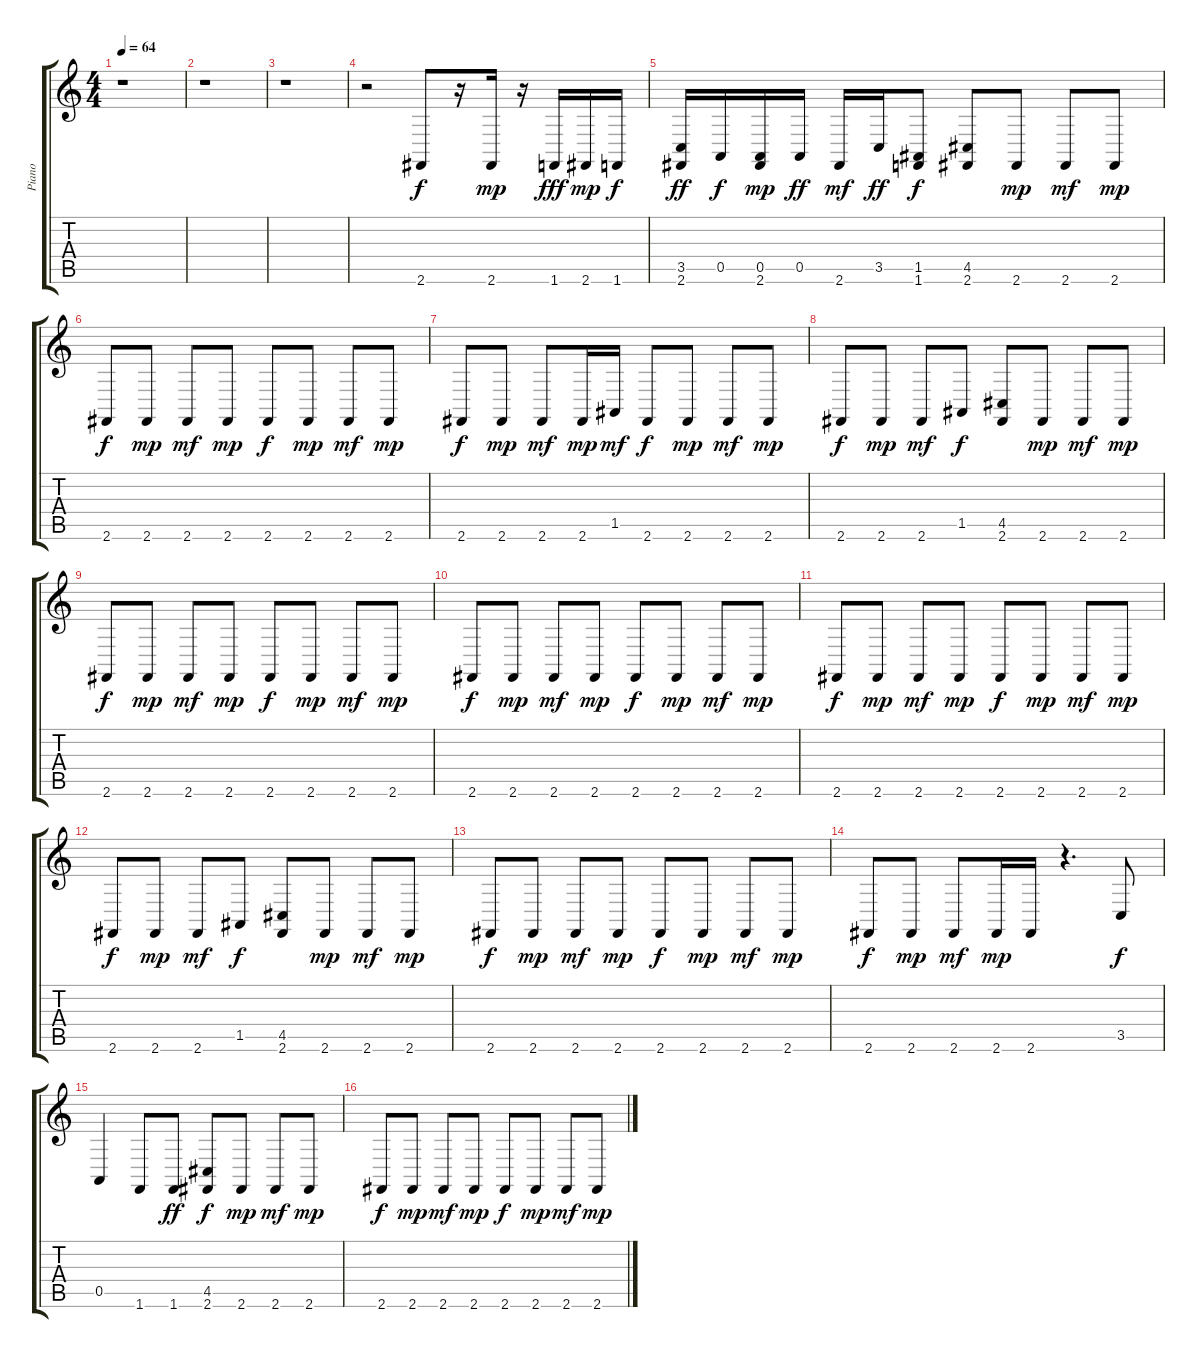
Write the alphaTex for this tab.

\track ("Piano" "Piano") {instrument acousticgrandpiano}
\staff {score tabs}
\tuning (E4 B3 G3 D3 A2 E2) {hide}
\ts (4 4)
\tempo 64
\clef g2
\ks c
r.1{dy fff} |
r.1 |
r.1 |
r.2 2.6.8{dy f} r.16 2.6.16{dy mp} r.16 1.6.16{dy fff} 2.6.16{dy mp} 1.6.16{dy f} |
(3.5 2.6).16{dy ff} 0.5.16{dy f} (0.5 2.6).16{dy mp} 0.5.16{dy ff} 2.6.16{dy mf} 3.5.16{dy ff} (1.5 1.6).8{dy f} (4.5 2.6).8 2.6.8{dy mp} 2.6.8{dy mf} 2.6.8{dy mp} |
2.6.8{dy f} 2.6.8{dy mp} 2.6.8{dy mf} 2.6.8{dy mp} 2.6.8{dy f} 2.6.8{dy mp} 2.6.8{dy mf} 2.6.8{dy mp} |
2.6.8{dy f} 2.6.8{dy mp} 2.6.8{dy mf} 2.6.16{dy mp} 1.5.16{dy mf} 2.6.8{dy f} 2.6.8{dy mp} 2.6.8{dy mf} 2.6.8{dy mp} |
2.6.8{dy f} 2.6.8{dy mp} 2.6.8{dy mf} 1.5.8{dy f} (4.5 2.6).8 2.6.8{dy mp} 2.6.8{dy mf} 2.6.8{dy mp} |
2.6.8{dy f} 2.6.8{dy mp} 2.6.8{dy mf} 2.6.8{dy mp} 2.6.8{dy f} 2.6.8{dy mp} 2.6.8{dy mf} 2.6.8{dy mp} |
2.6.8{dy f} 2.6.8{dy mp} 2.6.8{dy mf} 2.6.8{dy mp} 2.6.8{dy f} 2.6.8{dy mp} 2.6.8{dy mf} 2.6.8{dy mp} |
2.6.8{dy f} 2.6.8{dy mp} 2.6.8{dy mf} 2.6.8{dy mp} 2.6.8{dy f} 2.6.8{dy mp} 2.6.8{dy mf} 2.6.8{dy mp} |
2.6.8{dy f} 2.6.8{dy mp} 2.6.8{dy mf} 1.5.8{dy f} (4.5 2.6).8 2.6.8{dy mp} 2.6.8{dy mf} 2.6.8{dy mp} |
2.6.8{dy f} 2.6.8{dy mp} 2.6.8{dy mf} 2.6.8{dy mp} 2.6.8{dy f} 2.6.8{dy mp} 2.6.8{dy mf} 2.6.8{dy mp} |
2.6.8{dy f} 2.6.8{dy mp} 2.6.8{dy mf} 2.6.16{dy mp} 2.6.16 r.4{d} 3.5.8{dy f} |
0.5.4 1.6.8 1.6.8{dy ff} (4.5 2.6).8{dy f} 2.6.8{dy mp} 2.6.8{dy mf} 2.6.8{dy mp} |
2.6.8{dy f} 2.6.8{dy mp} 2.6.8{dy mf} 2.6.8{dy mp} 2.6.8{dy f} 2.6.8{dy mp} 2.6.8{dy mf} 2.6.8{dy mp}
